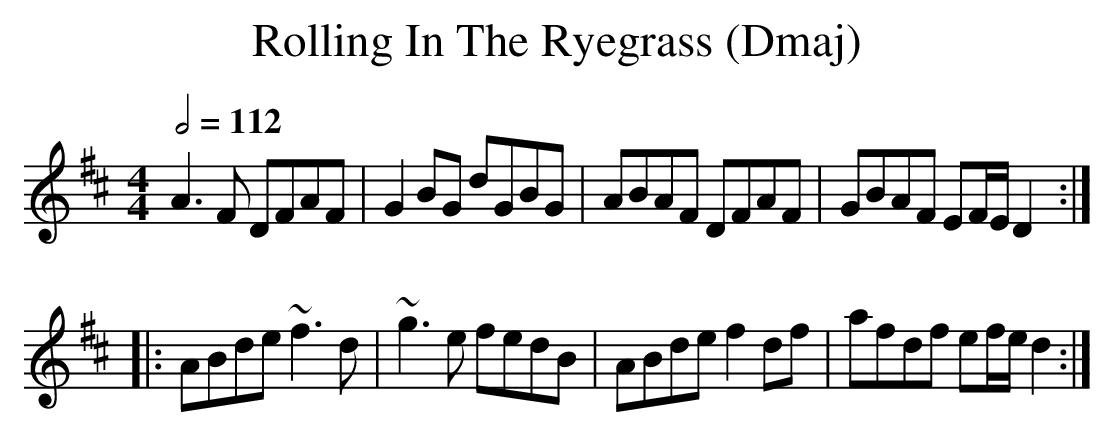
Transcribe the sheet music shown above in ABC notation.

X:1
T:Rolling In The Ryegrass (Dmaj) %1
Q:1/2=112
M:4/4
L:1/8
K:Dmaj
A3F DFAF|G2BG dGBG|ABAF DFAF|GBAF EF/E/D2:|
|:ABde ~f3d|~g3e fedB|ABde f2 df|afdf ef/e/d2:|
